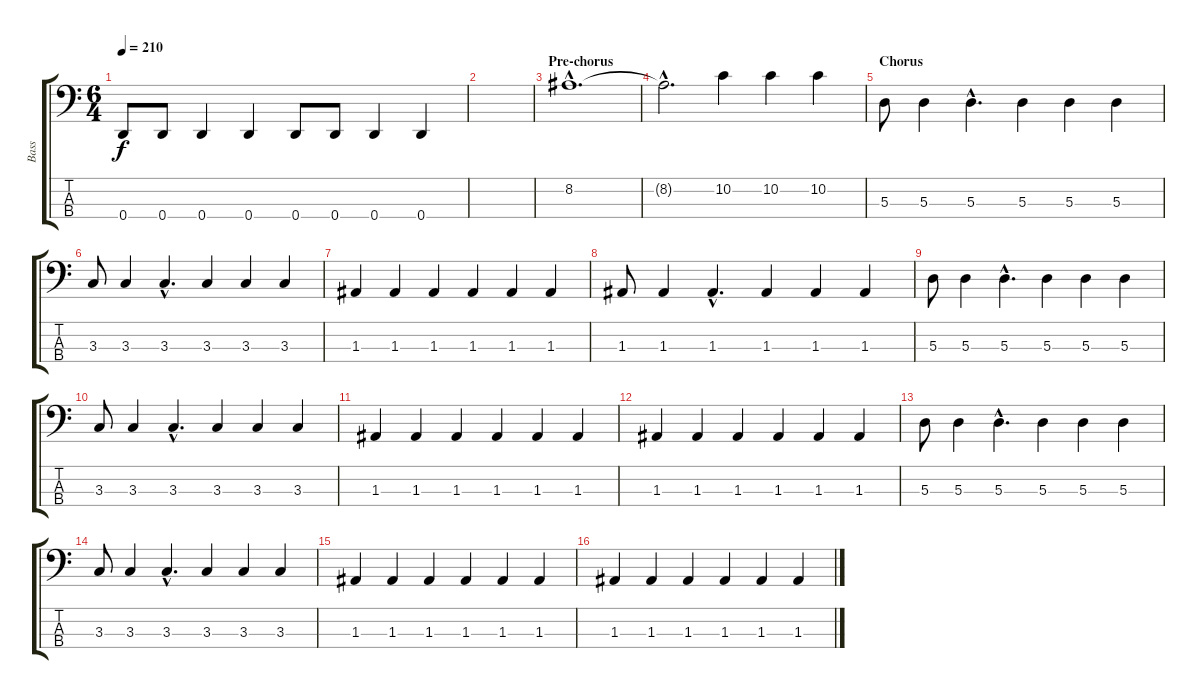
\track ("Bass" "Bass") {instrument electricbasspick}
\staff {score tabs}
\tuning (G2 D2 A1 D1) {hide}
\ts (6 4)
\tempo 210
\clef f4
\ks c
0.4.8{dy f} 0.4.8 0.4.4 0.4.4 0.4.8 0.4.8 0.4.4 0.4.4 |
|
\section ("" "Pre-chorus")
8.2{hac}.1{d} |
8.2{hac t}.2{d} 10.2.4 10.2.4 10.2.4 |
\section ("" "Chorus")
5.3.8 5.3.4 5.3{hac}.4{d} 5.3.4 5.3.4 5.3.4 |
3.3.8 3.3.4 3.3{hac}.4{d} 3.3.4 3.3.4 3.3.4 |
1.3.4 1.3.4 1.3.4 1.3.4 1.3.4 1.3.4 |
1.3.8 1.3.4 1.3{hac}.4{d} 1.3.4 1.3.4 1.3.4 |
5.3.8 5.3.4 5.3{hac}.4{d} 5.3.4 5.3.4 5.3.4 |
3.3.8 3.3.4 3.3{hac}.4{d} 3.3.4 3.3.4 3.3.4 |
1.3.4 1.3.4 1.3.4 1.3.4 1.3.4 1.3.4 |
1.3.4 1.3.4 1.3.4 1.3.4 1.3.4 1.3.4 |
5.3.8 5.3.4 5.3{hac}.4{d} 5.3.4 5.3.4 5.3.4 |
3.3.8 3.3.4 3.3{hac}.4{d} 3.3.4 3.3.4 3.3.4 |
1.3.4 1.3.4 1.3.4 1.3.4 1.3.4 1.3.4 |
1.3.4 1.3.4 1.3.4 1.3.4 1.3.4 1.3.4
